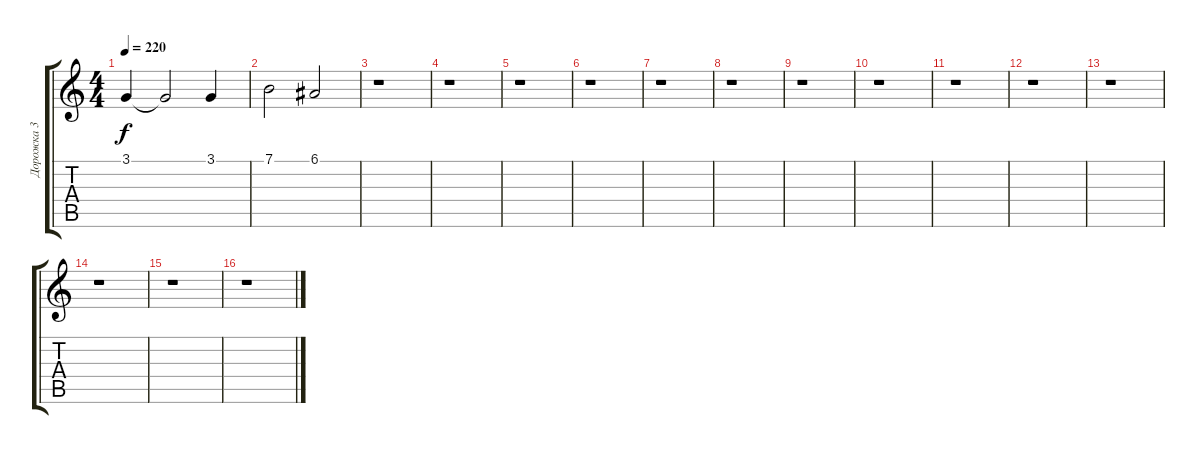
\track ("Дорожка 3" "Дорожка 3") {instrument choiraahs}
\staff {score tabs}
\tuning (E4 B3 G3 D3 A2 E2) {hide}
\ts (4 4)
\tempo 220
\clef g2
\ks c
3.1.4{dy f} 3.1{t}.2 3.1.4 |
7.1.2 6.1.2 |
r.1 |
r.1 |
r.1 |
r.1 |
r.1 |
r.1 |
r.1 |
r.1 |
r.1 |
r.1 |
r.1 |
r.1 |
r.1 |
r.1
